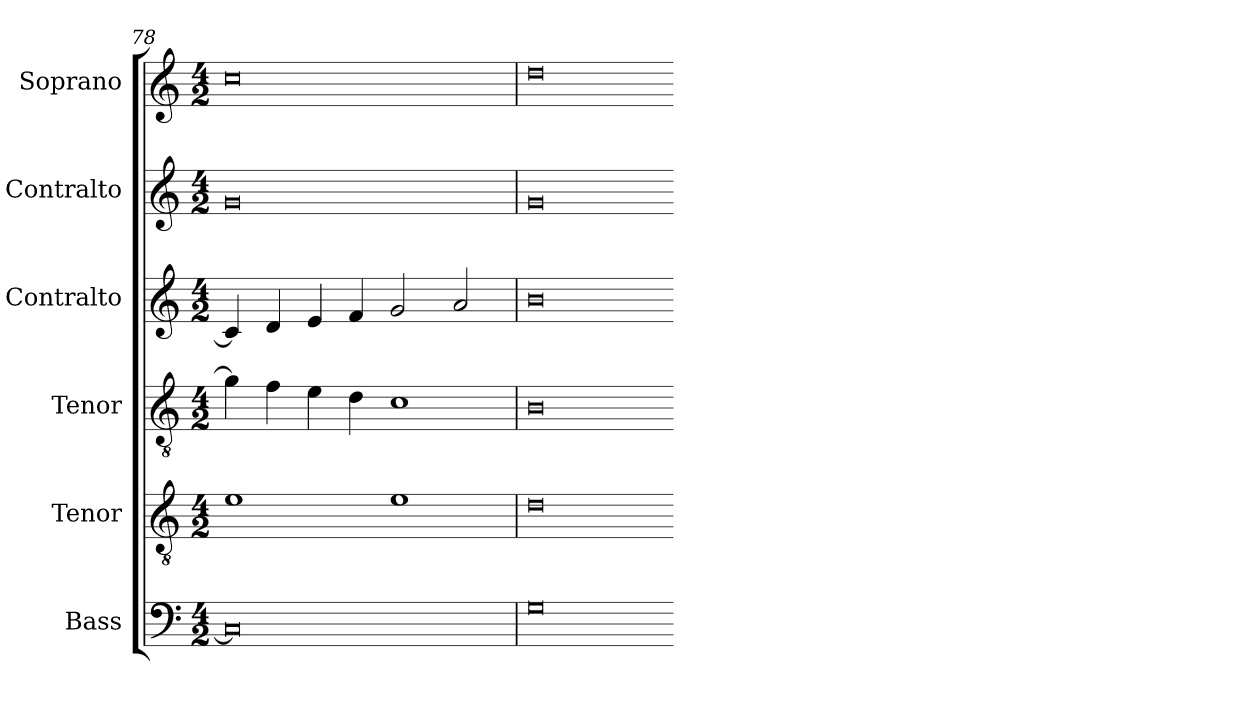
**kern	**kern	**kern	**kern	**kern	**kern
*part6	*part5	*part4	*part3	*part2	*part1
*staff6	*staff5	*staff4	*staff3	*staff2	*staff1
*I"Bass	*I"Tenor	*I"Tenor	*I"Contralto	*I"Contralto	*I"Soprano
*I'B	*I'T	*I'T	*I'A	*I'A	*I'S
*clefF4	*clefGv2	*clefGv2	*clefG2	*clefG2	*clefG2
*k[]	*k[]	*k[]	*k[]	*k[]	*k[]
*G:mix	*G:mix	*G:mix	*G:mix	*G:mix	*G:mix
*M4/2	*M4/2	*M4/2	*M4/2	*M4/2	*M4/2
=78	=78	=78	=78	=78	=78
0C]	1e	4g]	4c]	0g	0cc
.	.	4f	4d	.	.
.	.	4e	4e	.	.
.	.	4d	4f	.	.
.	1e	1c	2g	.	.
.	.	.	2a	.	.
=79	=79	=79	=79	=79	=79
0G	0d	0B	0b	0g	0dd
=-	=-	=-	=-	=-	=-
*-	*-	*-	*-	*-	*-
